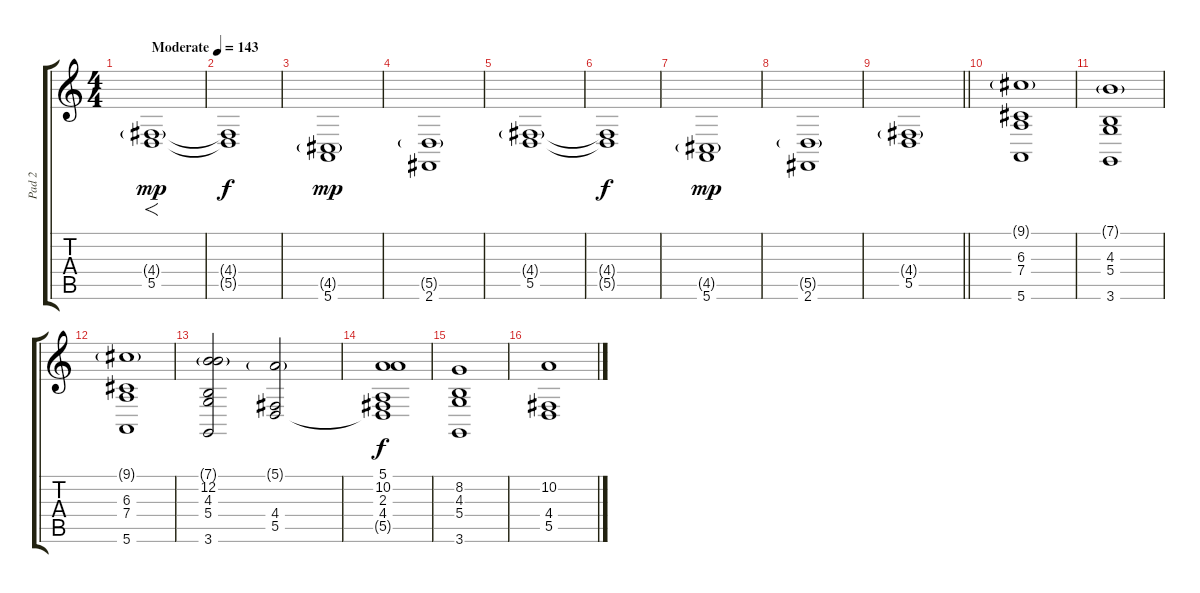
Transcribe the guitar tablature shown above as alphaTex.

\track ("Pad 2" "Pad 2") {instrument synthstrings1}
\staff {score tabs}
\tuning (E4 B3 G3 D3 A2 E2) {hide}
\ts (4 4)
\tempo (143 "Moderate")
\clef g2
\ks c
(4.4{g} 5.5).1{f dy mp instrument synthstrings1} |
(4.4{t} 5.5{t}).1{dy f} |
(4.5{g} 5.6).1{dy mp} |
(5.5{g} 2.6).1 |
(4.4{g} 5.5).1 |
(4.4{t} 5.5{t}).1{dy f} |
(4.5{g} 5.6).1{dy mp} |
(5.5{g} 2.6).1 |
\barLineRight lightlight
(4.4{g} 5.5).1 |
(9.1{g} 6.3 7.4 5.6).1 |
(7.1{g} 4.3 5.4 3.6).1 |
(9.1{g} 6.3 7.4 5.6).1 |
(7.1{g} 12.2 4.3 5.4 3.6).2 (5.1{g} 4.4 5.5).2 |
(5.1 10.2 2.3 4.4 5.5{t}).1{dy f} |
(8.2 4.3 5.4 3.6).1 |
(10.2 4.4 5.5).1
